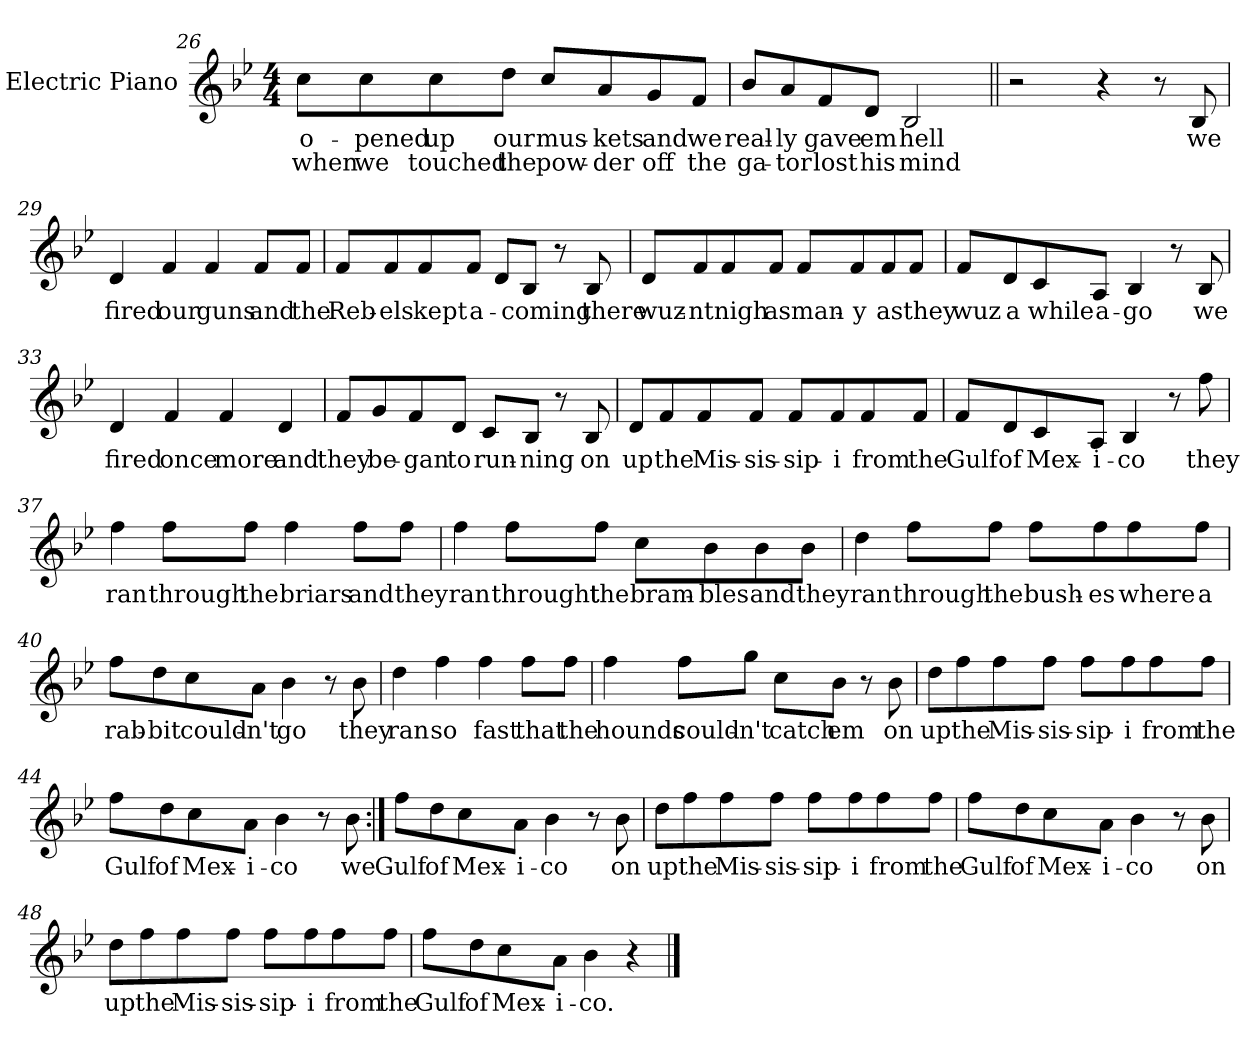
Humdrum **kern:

**kern	**text	**text
*part1	*part1	*part1
*staff1	*staff1	*staff1
*I"Electric Piano	*	*
*I'E.Pno	*	*
!!LO:PB:g=z
*clefG2	*	*
*k[b-e-]	*	*
*B-:	*	*
*M4/4	*	*
=26	=26	=26
8cc\L	o-	when
8cc\	-pened	we
8cc\	up	touched
8dd\J	our	the
8cc/L	mus-	pow-
8a/	-kets	-der
8g/	and	off
8f/J	we	the
=27	=27	=27
8b-/L	real-	ga-
8a/	-ly	-tor
8f/	gave	lost
8d/J	em	his
2B-/	hell	mind
!!LO:LB:g=z
=28||	=28||	=28||
2r	.	.
4r	.	.
8r	.	.
8B-/	we	.
=29	=29	=29
4d/	fired	.
4f/	our	.
4f/	guns	.
8f/L	and	.
8f/J	the	.
=30	=30	=30
8f/L	Reb-	.
8f/	-els	.
8f/	kept	.
8f/J	a-	.
8d/L	.	.
8B-/J	-coming	.
8r	.	.
8B-/	there	.
=31	=31	=31
8d/L	wuz-	.
8f/	-nt	.
8f/	nigh	.
8f/J	as	.
8f/L	man-	.
8f/	-y	.
8f/	as	.
8f/J	they	.
!!LO:LB:g=z
=32	=32	=32
8f/L	wuz	.
8d/	a	.
8c/	while	.
8A/J	a-	.
4B-/	-go	.
8r	.	.
8B-/	we	.
=33	=33	=33
4d/	fired	.
4f/	once	.
4f/	more	.
4d/	and	.
=34	=34	=34
8f/L	they	.
8g/	be-	.
8f/	-gan	.
8d/J	to	.
8c/L	run-	.
8B-/J	-ning	.
8r	.	.
8B-/	on	.
=35	=35	=35
8d/L	up	.
8f/	the	.
8f/	Mis-	.
8f/J	-sis-	.
8f/L	-sip-	.
8f/	-i	.
8f/	from	.
8f/J	the	.
!!LO:LB:g=z
=36	=36	=36
8f/L	Gulf	.
8d/	of	.
8c/	Mex-	.
8A/J	-i-	.
4B-/	-co	.
8r	.	.
8ff\	they	.
=37	=37	=37
4ff\	ran	.
8ff\L	through	.
8ff\J	the	.
4ff\	briars	.
8ff\L	and	.
8ff\J	they	.
=38	=38	=38
4ff\	ran	.
8ff\L	throught	.
8ff\J	the	.
8cc\L	bram-	.
8b-\	-bles	.
8b-\	and	.
8b-\J	they	.
!!LO:LB:g=z
=39	=39	=39
4dd\	ran	.
8ff\L	through	.
8ff\J	the	.
8ff\L	bush-	.
8ff\	-es	.
8ff\	where	.
8ff\J	a	.
=40	=40	=40
8ff\L	rab-	.
8dd\	-bit	.
8cc\	could-	.
8a\J	-n't	.
4b-\	go	.
8r	.	.
8b-\	they	.
=41	=41	=41
4dd\	ran	.
4ff\	so	.
4ff\	fast	.
8ff\L	that	.
8ff\J	the	.
!!LO:LB:g=z
=42	=42	=42
4ff\	hounds	.
8ff\L	could-	.
8gg\J	-n't	.
8cc\L	catch	.
8b-\J	em	.
8r	.	.
8b-\	on	.
=43	=43	=43
8dd\L	up	.
8ff\	the	.
8ff\	Mis-	.
8ff\J	-sis-	.
8ff\L	-sip-	.
8ff\	-i	.
8ff\	from	.
8ff\J	the	.
=44	=44	=44
8ff\L	Gulf	.
8dd\	of	.
8cc\	Mex-	.
8a\J	-i-	.
4b-\	-co	.
8r	.	.
8b-\	we	.
!!LO:LB:g=z
=45:|!	=45:|!	=45:|!
8ff\L	Gulf	.
8dd\	of	.
8cc\	Mex-	.
8a\J	-i-	.
4b-\	-co	.
8r	.	.
8b-\	on	.
=46	=46	=46
8dd\L	up	.
8ff\	the	.
8ff\	Mis-	.
8ff\J	-sis-	.
8ff\L	-sip-	.
8ff\	-i	.
8ff\	from	.
8ff\J	the	.
=47	=47	=47
8ff\L	Gulf	.
8dd\	of	.
8cc\	Mex-	.
8a\J	-i-	.
4b-\	-co	.
8r	.	.
8b-\	on	.
!!LO:LB:g=z
=48	=48	=48
8dd\L	up	.
8ff\	the	.
8ff\	Mis-	.
8ff\J	-sis-	.
8ff\L	-sip-	.
8ff\	-i	.
8ff\	from	.
8ff\J	the	.
=49	=49	=49
8ff\L	Gulf	.
8dd\	of	.
8cc\	Mex-	.
8a\J	-i-	.
4b-\	-co.	.
4r	.	.
==	==	==
*-	*-	*-
